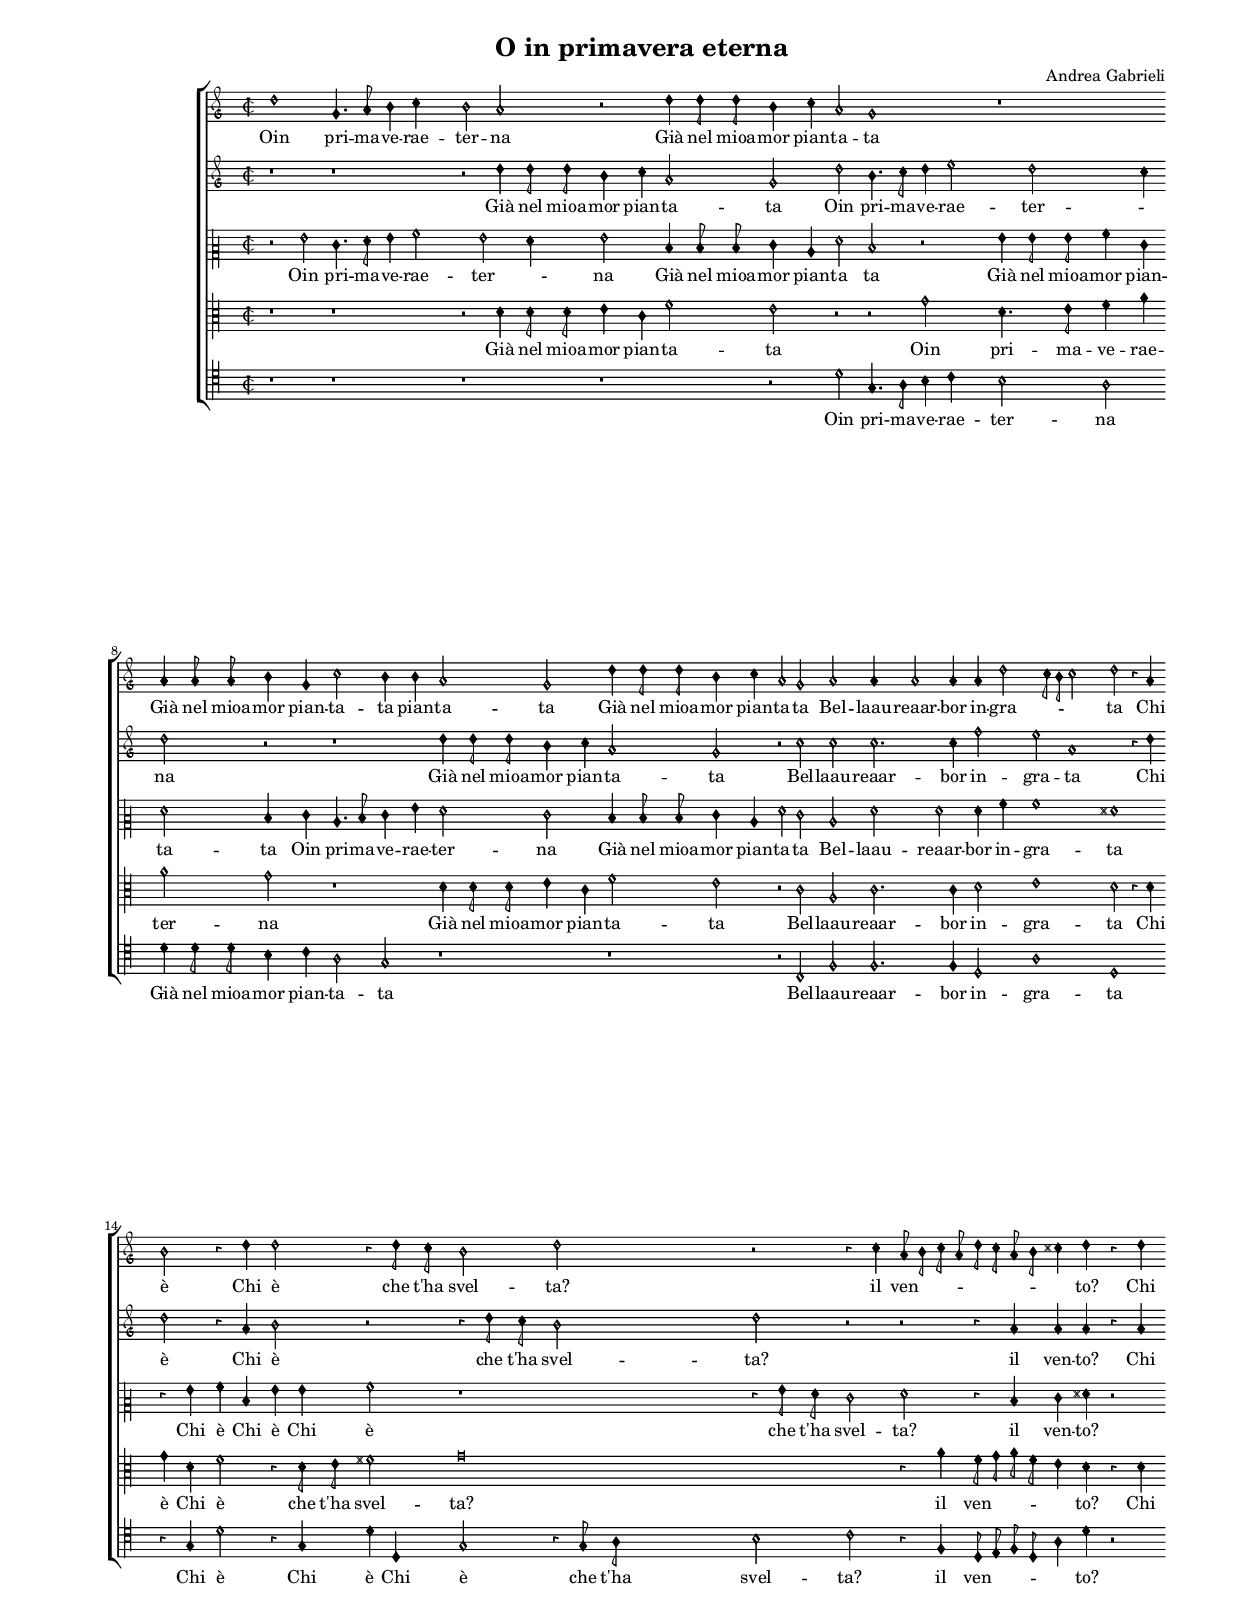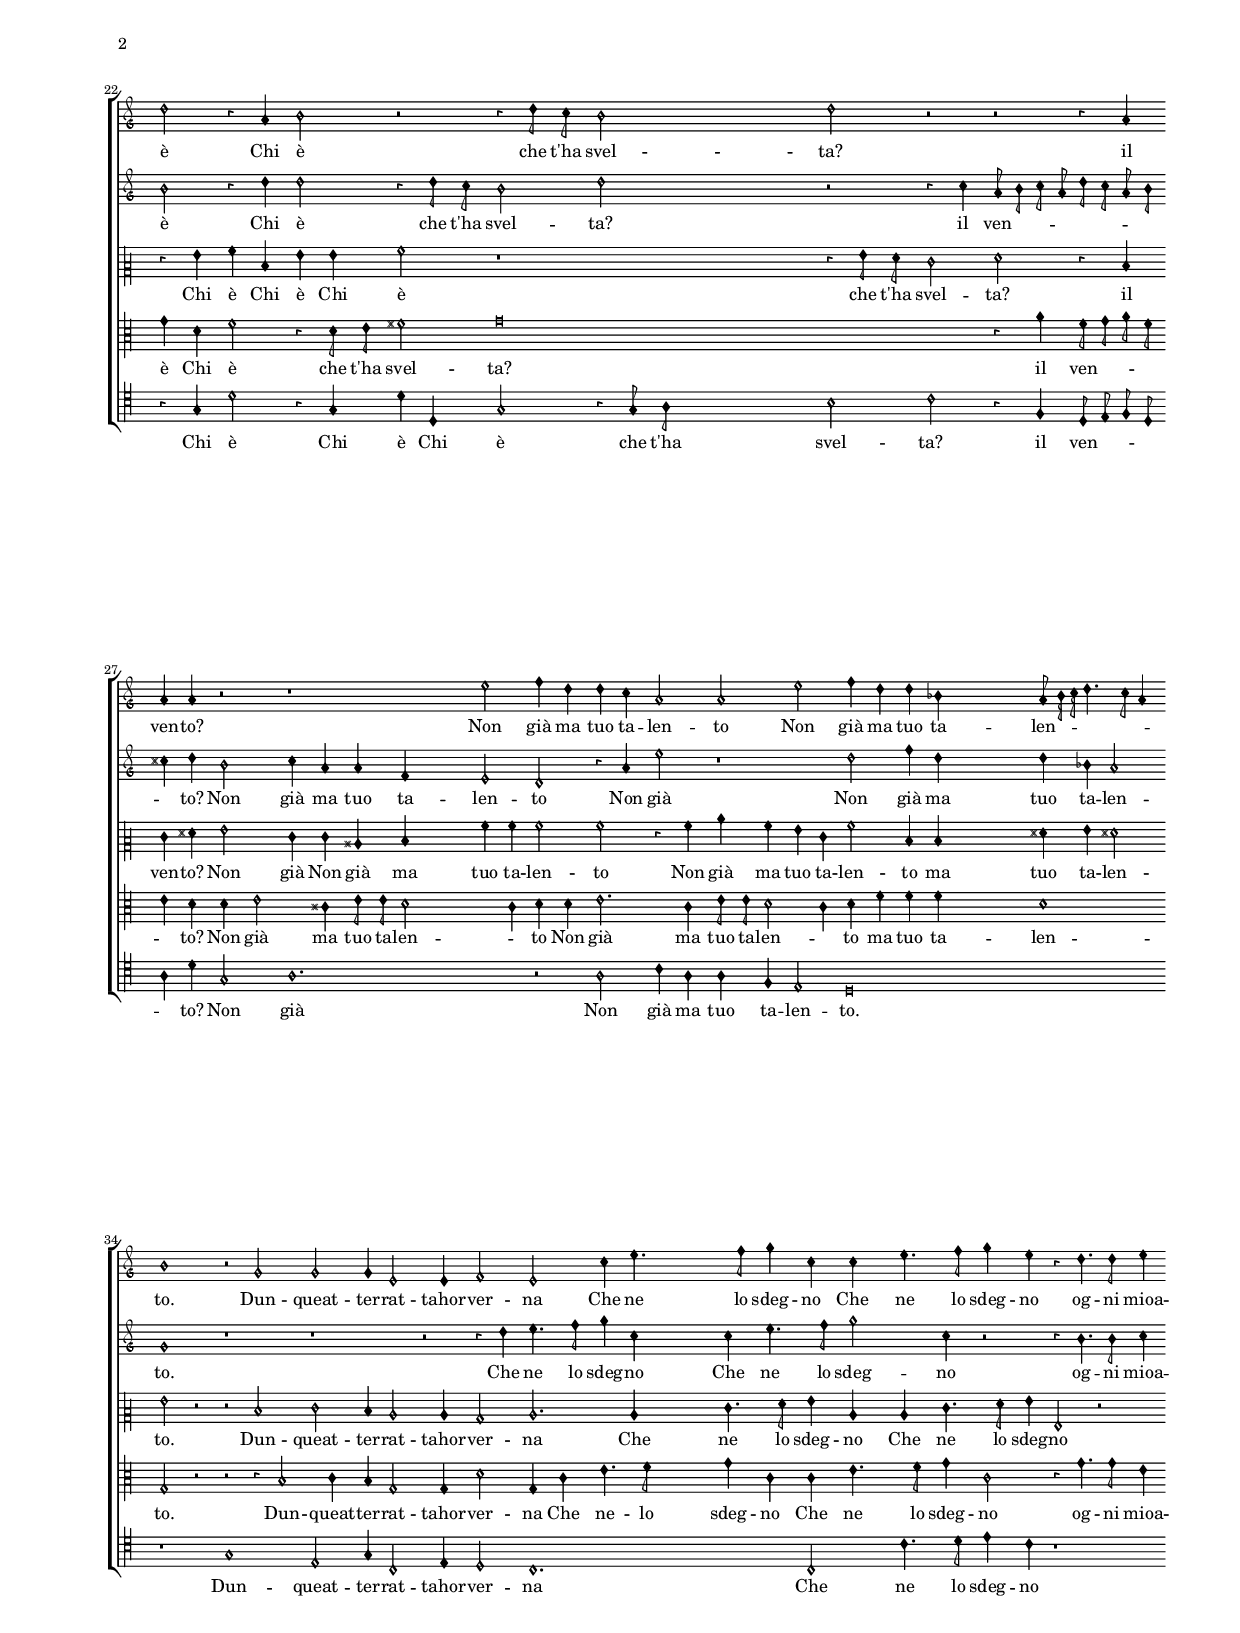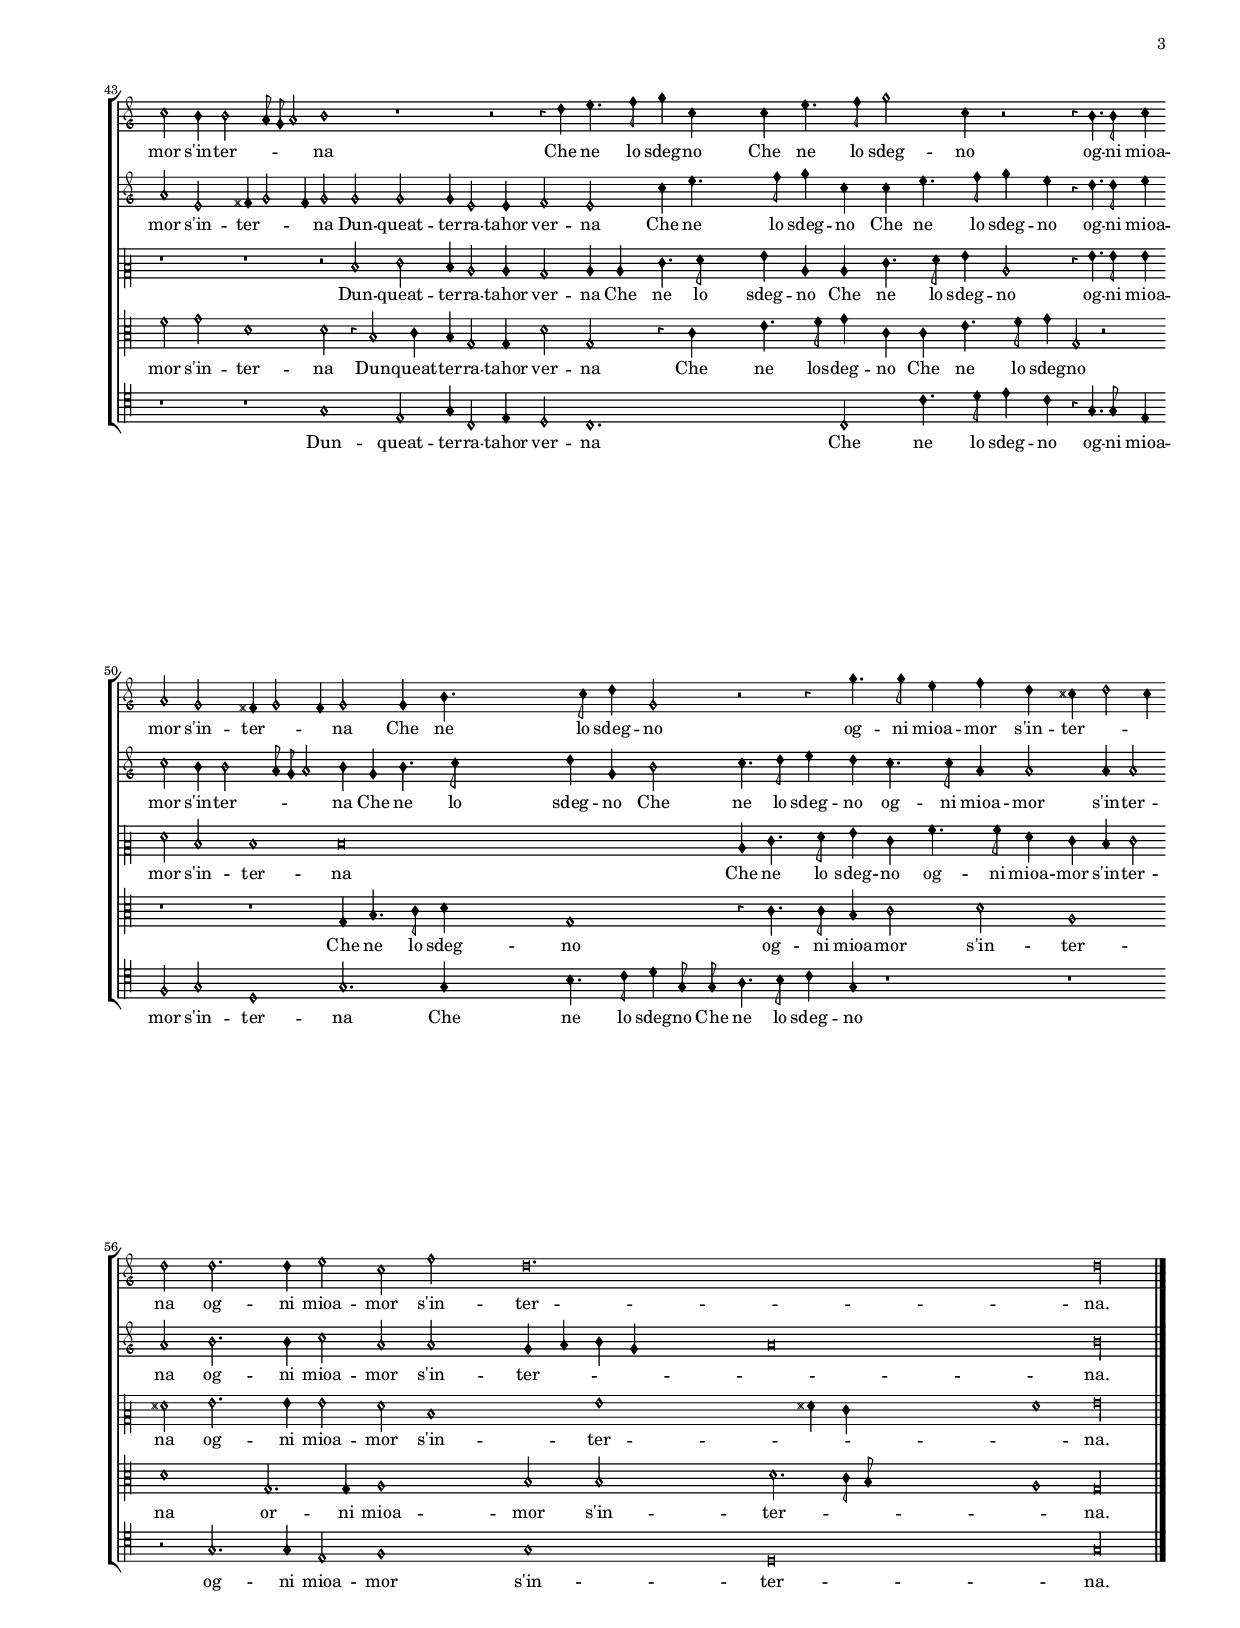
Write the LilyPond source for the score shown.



\version "2.12.0"







#(set-default-paper-size "a4")



\paper {
 top-system-spacing #'basic-distance = #10
  system-system-spacing #'basic-distance = #35
  last-bottom-spacing #'basic-distance = #10


  line-width    = 177.348\mm

  left-margin   = 19.9965\mm

  top-margin    = 12.656\mm

  bottom-margin = 12.656\mm

  %%indent = 0 \mm
 
  %%set to ##t if your score is less than one page:
 
  ragged-last-bottom = ##t
 
  ragged-bottom = ##f
 
  %% system-separator-markup = \slashSeparator 
  
}





\header {

    title = "O in primavera eterna"

    composer = "Andrea Gabrieli"
    
}





AvoiceAA = \relative c'{

\set Score.defaultBarType = "empty"
 \override Staff.TimeSignature #'style = #'mensural
\override Staff.Accidental #'glyph-name-alist = #alteration-mensural-glyph-name-alist
\override Stem #'flag-style = #'mensural
\override Stem #'thickness = #1.0
   \override Voice.NoteHead #'style = #'petrucci
\override Voice.Rest #'style = #'neomensural
\override Score.SpacingSpanner #'spacing-increment = #1.0 % tight spacing     
%% esto se usa para omitir el corchete   override Score.SystemStartBracket #'transparent = ##t
       \clef "petrucci-g"
   
   \key c \major 
    
 
    \time 2/2 
\autoBeamOff


    d'1      | % 1
 
\cadenzaOn
   g,4. a8 b4 c  s4 
\cadenzaOff
          | % 2

    b2 a      | % 3

    r d4 d8 d      | % 4
 
   b4 c a2      | % 5
 
\cadenzaOn
   g1   s4 
\cadenzaOff
           | % 6
 
\set Score.currentBarNumber = #7
   r1  | % 
 
   a4 a8 a b4 g      | % 8
 
   c2 b4 b      | % 9

    a2 g      | % 10
 
   d'4 d8 d b4 c      | % 11
 
   a2 g         | % 12
 
\set Score.currentBarNumber = #13
\cadenzaOn
   a a4 a2  
 \cadenzaOff
         | % 13
  
\cadenzaOn
  s4 a a d2 
    \cadenzaOff
        | % 14
 
\cadenzaOn
   s4 c8 b c2  s2 
   \cadenzaOff
        | % 15
   
 d r4 a      | % 16
 
   b2 r4 d      | % 17
 
   d2 r4 d8 c         | % 18
 
\set Score.currentBarNumber = #19
   \cadenzaOn
   b2 d  s1
   \cadenzaOff
      | % 19
 
   r2 r4 c      | % 20
 
   a8 b c a d c a b      | % 21
 
   cis4 d r d      | % 22
 
   d2 r4 a      | % 23

    b2 r         | % 24
 
\set Score.currentBarNumber = #25
   \cadenzaOn
   r4 d8 c b2  s1  
    \cadenzaOff
     | % 25
 
   d2 r      | % 26
  
  r r4 a      | % 27
 
\cadenzaOn
   a a r2 s4 
    \cadenzaOff
         | % 28
 
\cadenzaOn
   r1 s2 
 \cadenzaOff
          | % 
  
\set Score.currentBarNumber = #30
  e'2 f4 d      | % 30
  
  d c a2      | % 31
 
   a e'      | % 32
 
 \cadenzaOn
   f4 d d bes    s1
  \cadenzaOff
      | % 33
 
   a8  bes16 c d4. c8 a4      | % 34
 
   b1         | % 35
 
\set Score.currentBarNumber = #36
\cadenzaOn
   r2 g  s4 
 \cadenzaOff
       | % 36
 
\cadenzaOn
   g2 g4 e2 
  \cadenzaOff
        | % 37
  
  s4 e f2      | % 38
  
\cadenzaOn
  e c'4 e4. s4. 
   \cadenzaOff
         | % 39
 
 \cadenzaOn
  s8 f g4 c, c s4 
   \cadenzaOff
          | % 40
   
 e4. f8 g4 e         | % 41
  
\set Score.currentBarNumber = #42
  r d4. d8 e4      | % 42
 
\cadenzaOn
   c2 b4 b2  
  \cadenzaOff
        | % 43
 
   s4 a8 g a2      | % 44
 
\cadenzaOn
   b1  s4 
   \cadenzaOff
         | % 45
 
 \cadenzaOn
  r1 s4 
 \cadenzaOff
      | % 
 
   r2 r4 d         | % 47
 
\set Score.currentBarNumber = #48
\cadenzaOn
   e4. f8 g4 c, s2 
   \cadenzaOff
       | % 48
  
\cadenzaOn
  c4 e4. f8 g2 
  \cadenzaOff
        | % 49
 
   s4 c, r2      | % 50
  
  r4 b4. b8 c4      | % 51
 
\cadenzaOn
   a2 g  s4 
  \cadenzaOff
         | % 52
 
   fis4 g2  fis4         | % 53

 \set Score.currentBarNumber = #54
   \cadenzaOn
   g2 g4 b4. s8 s2.  
    \cadenzaOff
     | % 54
 
   s8 c d4 g,2      | % 55
  
\cadenzaOn
  r r4 g'4. 
   \cadenzaOff
         | % 56
 
\cadenzaOn
   s8 g e4 f d  s4 
     \cadenzaOff
        | % 57
 
   cis d2  cis4      | % 58
 
\cadenzaOn
   d2 d2.   
   \cadenzaOff
            | % 59
 
\set Score.currentBarNumber = #60
   s4 d e2      | % 60
 
\cadenzaOn
   c f s2 
   \cadenzaOff
          | % 61

\cadenzaOn
    d\breve.   
   \cadenzaOff
       | % 62
 
 \cadenzaOn
   s1    s1
   \cadenzaOff
       | % 63

    s1     | % 64
 
   d\longa  \bar "|." 
\override Staff.BarLine #'transparent = ##f

}% end of last bar in partorvoice

 





AvoiceBA = \relative c'{

    \override Staff.TimeSignature #'style = #'mensural
\override Staff.Accidental #'glyph-name-alist = #alteration-mensural-glyph-name-alist
\override Stem #'flag-style = #'mensural
\override Stem #'thickness = #1.0
   \override Voice.NoteHead #'style = #'petrucci
\override Voice.Rest #'style = #'neomensural  
\override Score.SpacingSpanner #'spacing-increment = #1.0 % tight spacing     
  \clef "petrucci-g"
    \key c \major 
    
 
    \time 2/2 
 
\autoBeamOff

   r1  | % 
\cadenzaOn
   r1 s4 
\cadenzaOff
      | % 2
  r2 d'4 d8 d      | % 3
 
   b4 c a2      | % 4
   
 g d'      | % 5
  
\cadenzaOn
  b4. c8 d4 e2  
  \cadenzaOff
       | % 6
 
   s4 d2 c4      | % 7
  
  d2 r      | % 8
 
   r1  | % 

    d4 d8 d b4 c      | % 10
 
   a2 g      | % 11

    r c      | % 12
 
\cadenzaOn
   c c2. 
    \cadenzaOff
        | % 13
 
 \cadenzaOn
  s4 c f2 s4 
   \cadenzaOff
       | % 14
  
\cadenzaOn
  e2 a,1 
     \cadenzaOff
       | % 15
  
  s2 r4 d      | % 16
 
   d2 r4 a      | % 17
 
   b2 r      | % 18
  
  \cadenzaOn
  r4 d8 c b2  s1  
    \cadenzaOff
     | % 19
 
   d2 r      | % 20
 
   r r4 a      | % 21
  
  a a r a      | % 22

    b2 r4 d      | % 23
 
   d2 r4 d8 c      | % 24
 
 \cadenzaOn
   b2 d  s1 
  \cadenzaOff
       | % 25

    r2 r4 c      | % 26
 
   a8 b c a d c a b      | % 27
 
\cadenzaOn
   cis4 d b2  s4 
    \cadenzaOff
       | % 28
 
 \cadenzaOn
  cis4  a a f  s2 
    \cadenzaOff
       | % 29
 
   e2 d      | % 30
 
   r4 a' e'2      | % 31
 
   r1  | % 

\cadenzaOn
    d2 f4 d  s1 
      \cadenzaOff
      | % 33

    d4 bes a2      | % 34
 
   g1      | % 35
 
\cadenzaOn
   r1  s4 
 \cadenzaOff
       | % 

\cadenzaOn
   r1 s4 
 \cadenzaOff
      | % 37 
   r2 r4 d'      | % 38
 
\cadenzaOn
   e4. f8 g4 c, s2 
    \cadenzaOff
       | % 39
  
\cadenzaOn
  c4 e4. f8 g2  
  \cadenzaOff
       | % 40
  
  s4 c, r2      | % 41
 
   r4 b4. b8 c4      | % 42
 
\cadenzaOn
   a2 e  s4 
  \cadenzaOff
         | % 43

    fis4 g2  fis4      | % 44
 
\cadenzaOn
   g2 g   s4 
   \cadenzaOff
       | % 45
 
\cadenzaOn
   g2 g4 e2 
    \cadenzaOff
         | % 46
 
   s4 e f2      | % 47
 
\cadenzaOn
   e c'4 e4. s4.  
     \cadenzaOff
        | % 48
 
\cadenzaOn
   s8 f g4 c, c  s4 
    \cadenzaOff
         | % 49

    e4. f8 g4 e      | % 50
 
   r d4. d8 e4      | % 51

 \cadenzaOn
  c2 b4 b2  
      \cadenzaOff
        | % 52
 
   s4 a8 g a2      | % 53
 
 \cadenzaOn
   b4 g b4. c8    s1
   \cadenzaOff
      | % 54
 
   d4 g, b2      | % 55
 
\cadenzaOn
   c4. d8 e4 d  s8 
      \cadenzaOff
       | % 56
 
\cadenzaOn
   c4. c8 a4 a2  
    \cadenzaOff
        | % 57
 
   s4 a a2      | % 58
 
\cadenzaOn
   a b2. 
   \cadenzaOff
         | % 59
 
   s4 b c2      | % 60

\cadenzaOn
    a a s2 
    \cadenzaOff
       | % 61
 
 \cadenzaOn
   g4 a b g  s1 s1
     \cadenzaOff
     | % 62
 
 \cadenzaOn
   a\breve    
   \cadenzaOff
       | % 63
  
  s1     | % 64
 
   b\longa  \bar "|." 
\override Staff.BarLine #'transparent = ##f
}% end of last bar in partorvoice

 






AvoiceCA = \relative c{

   \override Staff.TimeSignature #'style = #'mensural
\override Staff.Accidental #'glyph-name-alist = #alteration-mensural-glyph-name-alist
\override Stem #'flag-style = #'mensural
\override Stem #'thickness = #1.0
   \override Voice.NoteHead #'style = #'petrucci
\override Voice.Rest #'style = #'neomensural
\override Score.SpacingSpanner #'spacing-increment = #1.0 % tight spacing     
    \clef "petrucci-c2"
     
   \key c \major 
    

    \time 2/2 

\autoBeamOff

    r2 g''      | % 1
  
 \cadenzaOn
 e4. f8 g4 a2 
\cadenzaOff
           | % 2
 
   s4 g2 f4      | % 3

    g2 d4 d8 d      | % 4

    e4 c f2      | % 5
  
\cadenzaOn
  d r  s4 
  \cadenzaOff
       | % 6
   
 g4 g8 g a4 e      | % 7
 
   f2 d4 e      | % 8
 
   c4. d8 e4 g      | % 9
 
   f2 e      | % 10
 
   d4 d8 d e4 c      | % 11
 
   f2 e      | % 12
 
\cadenzaOn
   c f   s4 
    \cadenzaOff
       | % 13
 
 \cadenzaOn
  f2 f4 a  s4 
     \cadenzaOff
      | % 14
 
\cadenzaOn
   a1  s2 
    \cadenzaOff
        | % 15
 
   fis1      | % 16
 
   r4 g a d,      | % 17
  
  g g a2      | % 18
 
 \cadenzaOn
   r1 s1
    \cadenzaOff
      | % 
 
   r4 g8 f e2      | % 20

    f r4 d      | % 21
 
   e fis r2      | % 22
 
   r4 g a d,      | % 23
  
  g g a2      | % 24

\cadenzaOn
   r1 s1
\cadenzaOff
        | % 

    r4 g8 f e2      | % 26
 
   f r4 d      | % 27
  
\cadenzaOn
  e fis g2   s4 
   \cadenzaOff
      | % 28
 
\cadenzaOn
   e4 e cis d s2 
    \cadenzaOff
        | % 29
 
   a'4 a a2      | % 30
 
   a r4 a      | % 31
 
   c a g e      | % 32
 
 \cadenzaOn
   a2 d,4 d  s1
   \cadenzaOff
        | % 33
  
  fis4 g fis!2      | % 34
 
   g r      | % 35
 
\cadenzaOn
   r d s4 
     \cadenzaOff
        | % 36
 
 \cadenzaOn
  e2 d4 c2  
       \cadenzaOff
        | % 37
 
   s4 c b2      | % 38
 
\cadenzaOn
   c2. c4 s2 
     \cadenzaOff
        | % 39
 
\cadenzaOn
   e4. f8 g4 c, s4 
    \cadenzaOff
       | % 40
 
   c e4. f8 g4      | % 41
 
   g,2 r      | % 42
  
\cadenzaOn
  r1  s4 
   \cadenzaOff
       | % 
  
  r1 | % 44
\cadenzaOn
  r2 d' s4  
    \cadenzaOff
      | % 45
  
\cadenzaOn
  e2 d4 c2 
     \cadenzaOff
        | % 46
 
   s4 c b2      | % 47
  
\cadenzaOn
  c4 c e4. f8 s2 
   \cadenzaOff
        | % 48
 
\cadenzaOn
   g4 c, c e4. s8  
    \cadenzaOff
       | % 49
  
  s8 f g4 c,2      | % 50
 
   r4 g'4. g8 g4      | % 51
  
\cadenzaOn
  f2 d  s4 
   \cadenzaOff
        | % 52
  
  d1      | % 53
 
 \cadenzaOn
   d\breve    
   \cadenzaOff
     | % 54
 
   s1      | % 55
 
\cadenzaOn
   c4 e4. f8 g4  s8   
 \cadenzaOff
       | % 56
 
\cadenzaOn
   e4 a4. a8 f4  s4 
   \cadenzaOff
        | % 57
 
   e d e2      | % 58
 
\cadenzaOn
   fis g2.  
  \cadenzaOff
        | % 59
 
   s4 g g2      | % 60
 
\cadenzaOn
   f  d1 
    \cadenzaOff
         | % 61
 
 \cadenzaOn
   s2 g1 s2   s1
     \cadenzaOff
     | % 62
  
  \cadenzaOn
  s2 fis4 e  s1  
    \cadenzaOff
     | % 63
  
   fis1     | % 64
  
  g\longa  \bar "|." 

\override Staff.BarLine #'transparent = ##f
}% end of last bar in partorvoice

 






AvoiceDA = \relative c{

    \override Staff.TimeSignature #'style = #'mensural
\override Staff.Accidental #'glyph-name-alist = #alteration-mensural-glyph-name-alist
\override Stem #'flag-style = #'mensural
\override Stem #'thickness = #1.0
   \override Voice.NoteHead #'style = #'petrucci
\override Voice.Rest #'style = #'neomensural
\override Score.SpacingSpanner #'spacing-increment = #1.0 % tight spacing     
    \clef "petrucci-c3"

    \key c \major 
    
 
    \time 2/2 

\autoBeamOff

    r1  | % 

\cadenzaOn
    r1 s4 
\cadenzaOff
       | % 2
    r2 d'4 d8 d      | % 3
   
 e4 c f2      | % 4
 
   e r      | % 5

 \cadenzaOn
   r g s4 
   \cadenzaOff
        | % 6
 
   d4. e8 f4 a      | % 7

    a2 g      | % 8
  
  r1  | % 

    d4 d8 d e4 c      | % 10
 
   f2 e      | % 11
 
   r c      | % 12
 
\cadenzaOn
   a c2.  
   \cadenzaOff
         | % 13
  
\cadenzaOn
  s4 c d2  s4 
  \cadenzaOff
         | % 14
 
\cadenzaOn
   e1  s2 
   \cadenzaOff
       | % 15

    d2 r4 d      | % 16
 
   g d f2      | % 17
 
   r4 d8 e fis2      | % 18
 
 \cadenzaOn
   g\breve   
  \cadenzaOff
       | % 19
 
   s1      | % 20
  
  r4 a f8 g a f      | % 21
 
   e4 d r d      | % 22

   g d f2      | % 23
 
   r4 d8 e fis2      | % 24
  
  \cadenzaOn
  g\breve  
   \cadenzaOff
     | % 25
 
   s1      | % 26
  
  r4 a f8 g a f      | % 27
  
\cadenzaOn
  e4 d d e2  
    \cadenzaOff
       | % 28
 
\cadenzaOn
   s4 cis e8 e d2 s4  
    \cadenzaOff
        | % 29
 
   s4 cis d d      | % 30
 
   e2. c4      | % 31
 
   e8 e d2 c4      | % 32
 
 \cadenzaOn
   d f f f  s1
    \cadenzaOff
     | % 33
 
   d1      | % 34
  
  g,2 r      | % 35
 
\cadenzaOn
  r r4 b2  
   \cadenzaOff
       | % 36
 
\cadenzaOn
   s4 c b g2  
   \cadenzaOff
         | % 37
  
  s4 g d'2      | % 38
 
\cadenzaOn
   g,4 c e4. f8  s2 
    \cadenzaOff
       | % 39
 
\cadenzaOn
   g4 c, c e4. s8  
   \cadenzaOff
        | % 40
 
   s8 f g4 c,2      | % 41
  
  r4 g'4. g8 e4      | % 42
 
\cadenzaOn
   f2 g  s4 
    \cadenzaOff
        | % 43
 
   d1      | % 44
  
\cadenzaOn
  d2 r4 b2  
   \cadenzaOff
       | % 45
   
\cadenzaOn
 s4 c b g2 
    \cadenzaOff
         | % 46
  
  s4 g d'2      | % 47
 
\cadenzaOn
   g, r4 c  s2 
     \cadenzaOff
        | % 48
 
 \cadenzaOn
  e4. f8 g4 c, s4 
      \cadenzaOff
        | % 49
 
   c e4. f8 g4      | % 50
 
   g,2 r      | % 51
  
\cadenzaOn
  r1 s4 
  \cadenzaOff
       | % 
 
  r1 | % 53
   
   \cadenzaOn
   g4 b4. c8 d4  s1 
    \cadenzaOff
      | % 54
 
   g,1      | % 55
 
\cadenzaOn
   r4 c4. c8 b4  s8 
    \cadenzaOff
       | % 56
 
\cadenzaOn
   c2 d  s4 
    \cadenzaOff
        | % 57
  
  a1      | % 58
 
\cadenzaOn
   d  s4 
   \cadenzaOff
        | % 59
 
   g,2. g4      | % 60
 
\cadenzaOn
   a1    s2 
   \cadenzaOff
       | % 61

\cadenzaOn
    b2 b   s1 s1
    \cadenzaOff
      | % 62

\cadenzaOn
    d2. c8 b   s1
     \cadenzaOff
     | % 63
 
   a1     | % 64
 
   g\longa  \bar "|." 
\override Staff.BarLine #'transparent = ##f
}% end of last bar in partorvoice

 





AvoiceEA = \relative c{

  \override Staff.TimeSignature #'style = #'mensural
\override Staff.Accidental #'glyph-name-alist = #alteration-mensural-glyph-name-alist
\override Stem #'flag-style = #'mensural
\override Stem #'thickness = #1.0
   \override Voice.NoteHead #'style = #'petrucci
\override Voice.Rest #'style = #'neomensural
\override Score.SpacingSpanner #'spacing-increment = #1.0 % tight spacing 
      \clef "petrucci-c4"  
   \key c \major 
    

    \time 2/2 
 
\autoBeamOff

   r1  | % 
\cadenzaOn
   r1 s4 
\cadenzaOff
      | % 2
   r1 | % 3 
   r1 | % 4

    r2 d'      | % 5
 
\cadenzaOn
   g,4. a8 b4 c  s4 
  \cadenzaOff
        | % 6

    b2 a      | % 7
 
   d4 d8 d b4 c      | % 8

    a2 g      | % 9
 
   r1  | % 

   r1 | % 11
    r2 c,      | % 12

 \cadenzaOn
   f f2. 
    \cadenzaOff
       | % 13
 
 \cadenzaOn
  s4 f d2  s4 
    \cadenzaOff
       | % 14
  
\cadenzaOn
  a'1  s2 
   \cadenzaOff
        | % 15
  
  d,1      | % 16
  
  r4 g d'2      | % 17
 
   r4 g, d' d,      | % 18
  
  \cadenzaOn
  g2 r4 g8 a  s1   
   \cadenzaOff
     | % 19
 
  b2 c      | % 20
 
   r4 f, d8 e f d      | % 21

    a'4 d r2      | % 22

    r4 g, d'2      | % 23
 
   r4 g, d' d,      | % 24
 
 \cadenzaOn
   g2 r4 g8 a  s1
  \cadenzaOff
      | % 25
 
   b2 c      | % 26
 
   r4 f, d8 e f d      | % 27

\cadenzaOn
    a'4 d g,2  s4 
   \cadenzaOff
        | % 28
 
\cadenzaOn
   a1. 
     \cadenzaOff
       | % 29
 
   s2 r      | % 30
 
   a c4 a      | % 31

    a f e2      | % 32
 
 \cadenzaOn
   d\breve   
   \cadenzaOff
      | % 33
  
  s1      | % 34
 
   r1  | % 
 
\cadenzaOn
   g1   s4 
   \cadenzaOff
        | % 36
 
\cadenzaOn
   e2 g4 c,2  
    \cadenzaOff
        | % 37

    s4 e d2      | % 38
 
\cadenzaOn
   c1. 
    \cadenzaOff
        | % 39
 
\cadenzaOn
   s2 c s4 
    \cadenzaOff
        | % 40
 
   c'4. d8 e4 c      | % 41
 
   r1  | % 

\cadenzaOn
   r1 s4 
   \cadenzaOff
       | % 43 
   r1 | % 44
\cadenzaOn
    g1  s4 
   \cadenzaOff
        | % 45
 
\cadenzaOn
   e2 g4 c,2 
      \cadenzaOff
       | % 46
 
   s4 e d2      | % 47

 \cadenzaOn 
    c1. 
      \cadenzaOff
        | % 48
 
\cadenzaOn 
   s2 c s4 
      \cadenzaOff
        | % 49
 
   c'4. d8 e4 c      | % 50

    r g4. g8 e4      | % 51
 
\cadenzaOn 
   f2 g  s4 
     \cadenzaOff
         | % 52
 
   d1      | % 53

\cadenzaOn
    g2. g4 s1   
    \cadenzaOff
       | % 54
 
   b4. c8 d4 g,8 g      | % 55
 
\cadenzaOn 
   a4. b8 c4 g   s8 
  \cadenzaOff
        | % 56
 
\cadenzaOn 
   r1 s4 
 \cadenzaOff
       | % 

   r1 | % 58
\cadenzaOn 
    r2 g2.  
   \cadenzaOff
       | % 59
  
  s4 g e2      | % 60

\cadenzaOn 
    f1  s2  
 \cadenzaOff
       | % 61
 
 \cadenzaOn
   g1   s1  s1
  \cadenzaOff
       | % 62

\cadenzaOn
    d\breve    
     \cadenzaOff
     | % 63
 
   s1   | % 64
 
   g\longa  \bar "|." 
\override Staff.BarLine #'transparent = ##f
}% end of last bar in partorvoice






      ApartAverseA = \lyricmode { 

\set stanza = \skip4 Oin pri -- ma -- ve -- rae --
  ter -- na  Già  nel mioa -- mor pian -- ta -- ta  Già  nel mioa -- mor pian -- ta --
  ta pian -- ta -- ta  Già  nel mioa -- mor pian -- ta -- ta Bel -- laau --
  reaar -- bor in -- gra -- \skip4 \skip4 \skip4 ta Chi  è  Chi  è  che  t'ha  svel
  --  ta?  il ven -- \skip4 \skip4 \skip4 \skip4 \skip4 \skip4 \skip4 \skip4  to?  Chi  è  Chi  è  che  t'ha  svel --
   ta?  il ven --  to?  Non  già  ma tuo ta -- len -- to Non  già  ma
  tuo ta -- len -- \skip4 \skip4 \skip4 \skip4 \skip4 to. Dun -- queat -- ter -- rat
  -- tahor -- ver -- na Che  ne         lo sdeg -- no Che ne lo sdeg -- no
  og -- ni mioa -- mor  s'in  -- ter -- \skip4 \skip4 \skip4 na Che ne lo
  sdeg -- no Che ne lo sdeg -- no og -- ni mioa -- mor  s'in  -- ter
  -- \skip4 \skip4 na Che  ne         lo sdeg -- no og -- ni mioa -- mor  s'in 
  -- ter -- \skip4 \skip4 na og -- ni mioa -- mor  s'in  -- ter --
   na. 
}
      


ApartBverseA = \lyricmode { 
\set stanza = \skip4  Già  nel mioa -- mor pian -- ta -- ta
  Oin pri -- ma -- ve -- rae -- ter -- \skip4 na  Già  nel mioa -- mor pian --
  ta -- ta Bel -- laau -- reaar -- bor in -- gra --  ta         Chi  è 
  Chi  è  che  t'ha  svel --  ta?  il ven -- to? Chi  è  Chi  è  che  t'ha  svel --
   ta?  il ven -- \skip4 \skip4 \skip4 \skip4 \skip4 \skip4 \skip4 \skip4  to?  Non  già  ma tuo ta -- len -- to
  Non  già  Non  già  ma tuo ta -- len -- to. Che ne lo sdeg -- no Che
  ne lo sdeg -- no og -- ni mioa -- mor  s'in  -- ter -- \skip4 \skip4
  na Dun -- queat -- ter -- ra -- tahor ver -- na Che  ne         lo sdeg --
  no Che ne lo sdeg -- no og -- ni mioa -- mor  s'in  -- ter -- \skip4
  \skip4 \skip4 na Che ne lo sdeg -- no Che ne lo sdeg -- no og -- ni mioa --
   mor          s'in  -- ter -- na og -- ni mioa -- mor  s'in  -- ter --
  \skip4 \skip4 \skip4 \skip4  na. 
}
      


ApartCverseA = \lyricmode { 
\set stanza = \skip4 Oin pri -- ma -- ve -- rae
  -- ter -- \skip4 na  Già  nel mioa -- mor pian -- ta ta  Già  nel mioa -- mor
  pian -- ta -- ta Oin pri -- ma -- ve -- rae -- ter -- na  Già  nel mioa --
  mor pian -- ta -- ta Bel -- laau -- reaar -- bor in -- gra -- ta Chi
   è  Chi  è  Chi  è  che  t'ha  svel --  ta?  il ven --  to?  Chi  è  Chi  è 
  Chi  è  che  t'ha  svel --  ta?  il ven --  to?  Non  già  Non  già  ma tuo
  ta -- len -- to Non  già  ma tuo ta -- len -- to ma tuo ta -- len --
  to. Dun -- queat -- ter -- rat -- tahor -- ver -- na Che ne lo sdeg
  -- no Che ne lo sdeg -- no Dun -- queat -- ter -- ra -- tahor ver --
  na Che ne lo sdeg -- no Che  ne         lo sdeg -- no og -- ni mioa -- mor
   s'in  -- ter --  na         Che ne lo sdeg -- no og -- ni mioa -- mor
   s'in  -- ter -- na og -- ni mioa -- mor  s'in  -- ter -- \skip4
  \skip4 \skip4  na.  
}
      


ApartDverseA = \lyricmode { 
\set stanza = \skip4  Già  nel mioa -- mor pian -- ta
  -- ta Oin pri -- ma -- ve -- rae -- ter -- na  Già  nel mioa -- mor pian --
  ta -- ta Bel -- laau -- reaar -- bor in -- gra -- ta Chi  è  Chi  è 
  che  t'ha  svel --  ta?         il ven -- \skip4 \skip4 \skip4 \skip4  to?  Chi  è  Chi  è  che  t'ha  svel
  --  ta?         il ven -- \skip4 \skip4 \skip4 \skip4  to?  Non  già         ma tuo ta -- len --
  \skip4 to Non  già  ma tuo ta -- len -- \skip4 to ma tuo ta -- len -- to.
  Dun -- queat -- ter -- rat -- tahor -- ver -- na Che ne -- lo sdeg
  -- no Che  ne         lo sdeg -- no og -- ni mioa -- mor  s'in  -- ter --
  na Dun -- queat -- ter -- ra -- tahor ver -- na Che ne los -- deg --
  no Che ne lo sdeg -- no Che ne lo sdeg -- no og -- ni mioa -- mor
   s'in  -- ter -- na or -- ni mioa -- mor  s'in  -- ter -- \skip4
  \skip4 \skip4  na. 
}
      


ApartEverseA = \lyricmode { 
\set stanza = \skip4 Oin pri -- ma -- ve -- rae --
  ter -- na  Già  nel mioa -- mor pian -- ta -- ta Bel -- laau -- reaar -- bor
  in -- gra -- ta Chi  è  Chi  è  Chi  è  che  t'ha  svel --  ta?  il ven --
  \skip4 \skip4 \skip4 \skip4  to?  Chi  è  Chi  è  Chi  è  che  t'ha  svel --  ta?  il ven --
  \skip4 \skip4 \skip4 \skip4  to?  Non  già         Non  già  ma tuo ta -- len -- to. Dun --
  queat -- ter -- rat -- tahor -- ver --  na         Che ne lo sdeg -- no
  Dun -- queat -- ter -- ra -- tahor ver --  na         Che ne lo sdeg --
  no og -- ni mioa -- mor  s'in  -- ter -- na Che ne lo sdeg -- no Che ne
  lo sdeg -- no og -- ni mioa -- mor  s'in  -- ter --  na. 
}






\score {
 
    << 

        \context StaffGroup = G<<
 
            \context Staff = ApartA << 

                \context Voice = AvoiceAA \AvoiceAA

            >>

              \context Lyrics = ApartAverseA\lyricsto AvoiceAA  \ApartAverseA


            \context Staff = ApartB <<
 
                \context Voice = AvoiceBA \AvoiceBA

            >>


			   \context Lyrics = ApartBverseA\lyricsto AvoiceBA  \ApartBverseA

            \context Staff = ApartC <<
 
                \context Voice = AvoiceCA \AvoiceCA

            >>

			

			     \context Lyrics = ApartCverseA\lyricsto AvoiceCA  \ApartCverseA
 
 
           \context Staff = ApartD <<
 
                \context Voice = AvoiceDA \AvoiceDA
 
           >>


		        \context Lyrics = ApartDverseA\lyricsto AvoiceDA  \ApartDverseA

		   
            \context Staff = ApartE <<
 
                \context Voice = AvoiceEA \AvoiceEA

            >>


			    \context Lyrics = ApartEverseA\lyricsto AvoiceEA  \ApartEverseA


        >> %end of StaffGroupG


 
    
 \set Score.skipBars = ##t

      \set Score.markFormatter = #format-mark-box-letters %%boxed rehearsal-marks

       \override Score.TimeSignature #'style = #'() %%makes timesigs always numerical

      %% remove previous line to get cut-time/alla breve or common time
 
      \set Score.pedalSustainStyle = #'mixed 

       %% make spanners comprise the note it end on, so that there is no doubt that this note is included.
 
      \override Score.TrillSpanner #'(bound-details right padding) = #-2

      \override Score.TextSpanner #'(bound-details right padding) = #-1
 
     %% Lilypond's normal textspanners are too weak:
  
      \override Score.TextSpanner #'dash-period = #1

      \override Score.TextSpanner #'dash-fraction = #0.5
 
     %% lilypond chordname font, like mscore jazzfont, is both far too big and extremely ugly (olagunde@start.no):

      \override Score.ChordName #'font-family = #'roman
 
      \override Score.ChordName #'font-size =#0 

      %% In my experience the normal thing in printed scores is maj7 and not the triangle. (olagunde):

      \set Score.majorSevenSymbol = \markup {maj7}
  
>>

  

%% Boosey and Hawkes, and Peters, have barlines spanning all staff-groups in a score,

  %% Eulenburg and Philharmonia, like Lilypond, have no barlines between staffgroups.
 
 %% If you want the Eulenburg/Lilypond style, comment out the following line:
 

 \layout {\context {\Score \override BarLine #'transparent = ##t}}

}%% end of score-block

 

#(set-global-staff-size 14)
